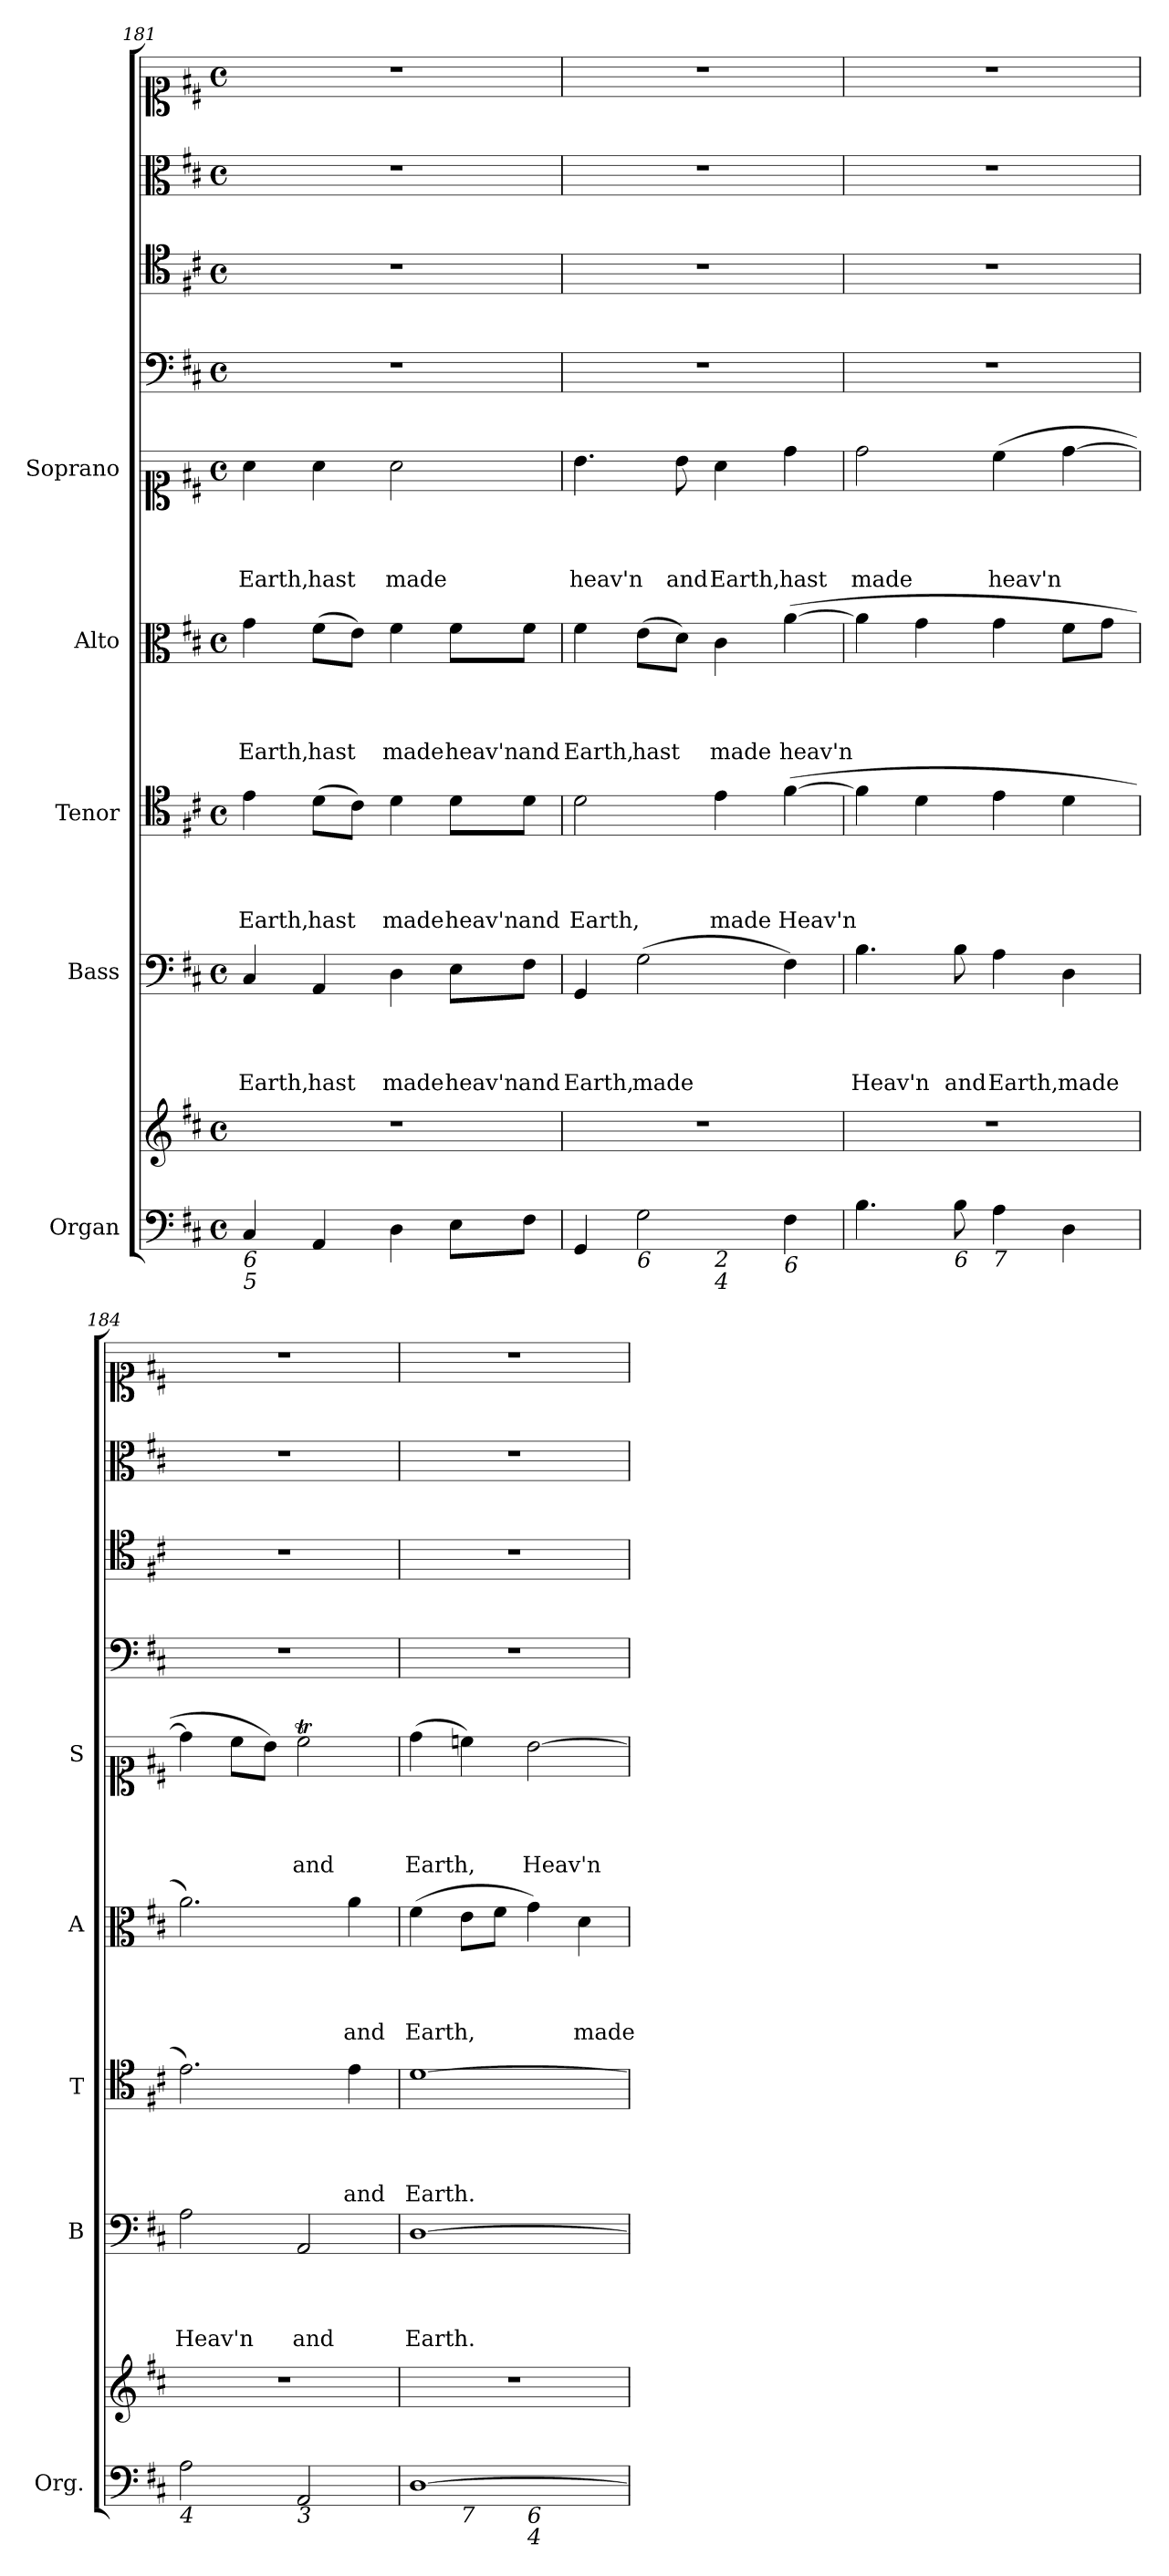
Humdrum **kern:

**kern	**kern	**kern	**text	**text	**text	**text	**kern	**text	**text	**text	**text	**kern	**text	**text	**text	**text	**kern	**text	**text	**text	**text	**kern	**kern	**kern	**kern
*part9	*part9	*part8	*part8	*part8	*part8	*part8	*part7	*part7	*part7	*part7	*part7	*part6	*part6	*part6	*part6	*part6	*part5	*part5	*part5	*part5	*part5	*part4	*part3	*part2	*part1
*staff10	*staff9	*staff8	*staff8	*staff8	*staff8	*staff8	*staff7	*staff7	*staff7	*staff7	*staff7	*staff6	*staff6	*staff6	*staff6	*staff6	*staff5	*staff5	*staff5	*staff5	*staff5	*staff4	*staff3	*staff2	*staff1
*I"Organ	*	*I"Bass	*	*	*	*	*I"Tenor	*	*	*	*	*I"Alto	*	*	*	*	*I"Soprano	*	*	*	*	*	*	*	*
*I'Org.	*	*I'B	*	*	*	*	*I'T	*	*	*	*	*I'A	*	*	*	*	*I'S	*	*	*	*	*	*	*	*
*clefF4	*clefG2	*clefF4	*	*	*	*	*clefC4	*	*	*	*	*clefC3	*	*	*	*	*clefC1	*	*	*	*	*clefF4	*clefC4	*clefC3	*clefC1
*k[f#c#]	*k[f#c#]	*k[f#c#]	*	*	*	*	*k[f#c#]	*	*	*	*	*k[f#c#]	*	*	*	*	*k[f#c#]	*	*	*	*	*k[f#c#]	*k[f#c#]	*k[f#c#]	*k[f#c#]
*D:	*D:	*D:	*	*	*	*	*D:	*	*	*	*	*D:	*	*	*	*	*D:	*	*	*	*	*D:	*D:	*D:	*D:
*M4/4	*M4/4	*M4/4	*	*	*	*	*M4/4	*	*	*	*	*M4/4	*	*	*	*	*M4/4	*	*	*	*	*M4/4	*M4/4	*M4/4	*M4/4
*met(c)	*met(c)	*met(c)	*	*	*	*	*met(c)	*	*	*	*	*met(c)	*	*	*	*	*met(c)	*	*	*	*	*met(c)	*met(c)	*met(c)	*met(c)
=181	=181	=181	=181	=181	=181	=181	=181	=181	=181	=181	=181	=181	=181	=181	=181	=181	=181	=181	=181	=181	=181	=181	=181	=181	=181
!LO:TX:b:i:t=6	!	!	!	!	!	!	!	!	!	!	!	!	!	!	!	!	!	!	!	!	!	!	!	!	!
!LO:TX:b:i:t=5	!	!	!	!	!	!	!	!	!	!	!	!	!	!	!	!	!	!	!	!	!	!	!	!	!
!	!	!	!	!	!	!LO:LY:b	!	!	!	!	!LO:LY:b	!	!	!	!	!LO:LY:b	!	!	!	!	!LO:LY:b	!	!	!	!
4C#/	1r	4C#/	.	.	.	Earth,	4e\	.	.	.	Earth,	4g\	.	.	.	Earth,	4a\	.	.	.	Earth,	1r	1r	1r	1r
!	!	!	!	!	!	!LO:LY:b	!	!	!	!	!LO:LY:b	!	!	!	!	!LO:LY:b	!	!	!	!	!LO:LY:b	!	!	!	!
4AA/	.	4AA/	.	.	.	hast	(>8d\L	.	.	.	hast	(>8f#\L	.	.	.	hast	4a\	.	.	.	hast	.	.	.	.
.	.	.	.	.	.	.	8c#\J)	.	.	.	.	8e\J)	.	.	.	.	.	.	.	.	.	.	.	.	.
!	!	!	!	!	!	!LO:LY:b	!	!	!	!	!LO:LY:b	!	!	!	!	!LO:LY:b	!	!	!	!	!LO:LY:b	!	!	!	!
4D\	.	4D\	.	.	.	made	4d\	.	.	.	made	4f#\	.	.	.	made	2a\	.	.	.	made	.	.	.	.
!	!	!	!	!	!	!LO:LY:b	!	!	!	!	!LO:LY:b	!	!	!	!	!LO:LY:b	!	!	!	!	!	!	!	!	!
8E\L	.	8E\L	.	.	.	heav'n	8d\L	.	.	.	heav'n	8f#\L	.	.	.	heav'n	.	.	.	.	.	.	.	.	.
!	!	!	!	!	!	!LO:LY:b	!	!	!	!	!LO:LY:b	!	!	!	!	!LO:LY:b	!	!	!	!	!	!	!	!	!
8F#\J	.	8F#\J	.	.	.	and	8d\J	.	.	.	and	8f#\J	.	.	.	and	.	.	.	.	.	.	.	.	.
!!LO:LB:g=z
=182	=182	=182	=182	=182	=182	=182	=182	=182	=182	=182	=182	=182	=182	=182	=182	=182	=182	=182	=182	=182	=182	=182	=182	=182	=182
!LO:TX:b:i:t=7	!	!	!	!	!	!	!	!	!	!	!	!	!	!	!	!	!	!	!	!	!	!	!	!	!
!	!	!	!	!	!	!LO:LY:b	!	!	!	!	!LO:LY:b	!	!	!	!	!LO:LY:b	!	!	!	!	!LO:LY:b	!	!	!	!
*^	*	*	*	*	*	*	*	*	*	*	*	*	*	*	*	*	*	*	*	*	*	*	*	*	*
4GG/	2ryy	1r	4GG/	.	.	.	Earth,	2d\	.	.	.	Earth,	4f#\	.	.	.	Earth,	4.b\	.	.	.	heav'n	1r	1r	1r	1r
!LO:TX:b:i:t=6	!	!	!	!	!	!	!	!	!	!	!	!	!	!	!	!	!	!	!	!	!	!	!	!	!	!
!	!	!	!	!	!	!	!LO:LY:b	!	!	!	!	!	!	!	!	!	!LO:LY:b	!	!	!	!	!	!	!	!	!
2G\	.	.	(>2G\	.	.	.	made	.	.	.	.	.	(>8e\L	.	.	.	hast	.	.	.	.	.	.	.	.	.
!	!	!	!	!	!	!	!	!	!	!	!	!	!	!	!	!	!	!	!	!	!	!LO:LY:b	!	!	!	!
.	.	.	.	.	.	.	.	.	.	.	.	.	8d\J)	.	.	.	.	8b\	.	.	.	and	.	.	.	.
!	!LO:TX:b:i:t=2	!	!	!	!	!	!	!	!	!	!	!	!	!	!	!	!	!	!	!	!	!	!	!	!	!
!	!LO:TX:b:i:t=4	!	!	!	!	!	!	!	!	!	!	!	!	!	!	!	!	!	!	!	!	!	!	!	!	!
!	!	!	!	!	!	!	!	!	!	!	!	!LO:LY:b	!	!	!	!	!LO:LY:b	!	!	!	!	!LO:LY:b	!	!	!	!
.	2ryy	.	.	.	.	.	.	4e\	.	.	.	made	4c#\	.	.	.	made	4a\	.	.	.	Earth,	.	.	.	.
!LO:TX:b:i:t=6	!	!	!	!	!	!	!	!	!	!	!	!	!	!	!	!	!	!	!	!	!	!	!	!	!	!
!	!	!	!	!	!	!	!	!	!	!	!	!LO:LY:b	!	!	!	!	!LO:LY:b	!	!	!	!	!LO:LY:b	!	!	!	!
4F#\	.	.	4F#\)	.	.	.	.	(>[4f#\	.	.	.	Heav'n	(>[4a\	.	.	.	heav'n	4dd\	.	.	.	hast	.	.	.	.
=183	=183	=183	=183	=183	=183	=183	=183	=183	=183	=183	=183	=183	=183	=183	=183	=183	=183	=183	=183	=183	=183	=183	=183	=183	=183	=183
!LO:TX:b:i:t=7	!	!	!	!	!	!	!	!	!	!	!	!	!	!	!	!	!	!	!	!	!	!	!	!	!	!
!	!	!	!	!	!	!	!LO:LY:b	!	!	!	!	!	!	!	!	!	!	!	!	!	!	!LO:LY:b	!	!	!	!
*v	*v	*	*	*	*	*	*	*	*	*	*	*	*	*	*	*	*	*	*	*	*	*	*	*	*	*
4.B\	1r	4.B\	.	.	.	Heav'n	4f#\]	.	.	.	.	4a\]	.	.	.	.	2dd\	.	.	.	made	1r	1r	1r	1r
.	.	.	.	.	.	.	4d\	.	.	.	.	4g\	.	.	.	.	.	.	.	.	.	.	.	.	.
!LO:TX:b:i:t=6	!	!	!	!	!	!	!	!	!	!	!	!	!	!	!	!	!	!	!	!	!	!	!	!	!
!	!	!	!	!	!	!LO:LY:b	!	!	!	!	!	!	!	!	!	!	!	!	!	!	!	!	!	!	!
8B\	.	8B\	.	.	.	and	.	.	.	.	.	.	.	.	.	.	.	.	.	.	.	.	.	.	.
!LO:TX:b:i:t=7	!	!	!	!	!	!	!	!	!	!	!	!	!	!	!	!	!	!	!	!	!	!	!	!	!
!	!	!	!	!	!	!LO:LY:b	!	!	!	!	!	!	!	!	!	!	!	!	!	!	!LO:LY:b	!	!	!	!
4A\	.	4A\	.	.	.	Earth,	4e\	.	.	.	.	4g\	.	.	.	.	(>4cc#\	.	.	.	heav'n	.	.	.	.
!	!	!	!	!	!	!LO:LY:b	!	!	!	!	!	!	!	!	!	!	!	!	!	!	!	!	!	!	!
4D\	.	4D\	.	.	.	made	4d\	.	.	.	.	8f#\L	.	.	.	.	[4dd\	.	.	.	.	.	.	.	.
.	.	.	.	.	.	.	.	.	.	.	.	8g\J	.	.	.	.	.	.	.	.	.	.	.	.	.
=184	=184	=184	=184	=184	=184	=184	=184	=184	=184	=184	=184	=184	=184	=184	=184	=184	=184	=184	=184	=184	=184	=184	=184	=184	=184
!LO:TX:b:i:t=4	!	!	!	!	!	!	!	!	!	!	!	!	!	!	!	!	!	!	!	!	!	!	!	!	!
!	!	!	!	!	!	!LO:LY:b	!	!	!	!	!	!	!	!	!	!	!	!	!	!	!	!	!	!	!
2A\	1r	2A\	.	.	.	Heav'n	2.e\)	.	.	.	.	2.a\)	.	.	.	.	4dd\]	.	.	.	.	1r	1r	1r	1r
.	.	.	.	.	.	.	.	.	.	.	.	.	.	.	.	.	8cc#\L	.	.	.	.	.	.	.	.
.	.	.	.	.	.	.	.	.	.	.	.	.	.	.	.	.	8b\J)	.	.	.	.	.	.	.	.
!LO:TX:b:i:t=3	!	!	!	!	!	!	!	!	!	!	!	!	!	!	!	!	!	!	!	!	!	!	!	!	!
!	!	!	!	!	!	!LO:LY:b	!	!	!	!	!	!	!	!	!	!	!	!	!	!	!LO:LY:b	!	!	!	!
2AA/	.	2AA/	.	.	.	and	.	.	.	.	.	.	.	.	.	.	2cc#t\	.	.	.	and	.	.	.	.
!	!	!	!	!	!	!	!	!	!	!	!LO:LY:b	!	!	!	!	!LO:LY:b	!	!	!	!	!	!	!	!	!
.	.	.	.	.	.	.	4e\	.	.	.	and	4a\	.	.	.	and	.	.	.	.	.	.	.	.	.
=185	=185	=185	=185	=185	=185	=185	=185	=185	=185	=185	=185	=185	=185	=185	=185	=185	=185	=185	=185	=185	=185	=185	=185	=185	=185
!LO:TX:b:i:t=8	!	!	!	!	!	!	!	!	!	!	!	!	!	!	!	!	!	!	!	!	!	!	!	!	!
!	!	!	!	!	!	!LO:LY:b	!	!	!	!	!LO:LY:b	!	!	!	!	!LO:LY:b	!	!	!	!	!LO:LY:b	!	!	!	!
*^	*	*	*	*	*	*	*	*	*	*	*	*	*	*	*	*	*	*	*	*	*	*	*	*	*
*	*^	*	*	*	*	*	*	*	*	*	*	*	*	*	*	*	*	*	*	*	*	*	*	*	*	*
[1D	4ryy	2ryy	1r	[1D	.	.	.	Earth.	[1d	.	.	.	Earth.	(>4f#\	.	.	.	Earth,	(>4dd\	.	.	.	Earth,	1r	1r	1r	1r
!	!LO:TX:b:i:t=7	!	!	!	!	!	!	!	!	!	!	!	!	!	!	!	!	!	!	!	!	!	!	!	!	!	!
.	2.ryy	.	.	.	.	.	.	.	.	.	.	.	.	8e\L	.	.	.	.	4ccn\)	.	.	.	.	.	.	.	.
.	.	.	.	.	.	.	.	.	.	.	.	.	.	8f#\J	.	.	.	.	.	.	.	.	.	.	.	.	.
!	!	!LO:TX:b:i:t=6\n4	!	!	!	!	!	!	!	!	!	!	!	!	!	!	!	!	!	!	!	!	!	!	!	!	!
!	!	!	!	!	!	!	!	!	!	!	!	!	!	!	!	!	!	!	!	!	!	!	!LO:LY:b	!	!	!	!
.	.	2ryy	.	.	.	.	.	.	.	.	.	.	.	4g\)	.	.	.	.	[2b\	.	.	.	Heav'n	.	.	.	.
!	!	!	!	!	!	!	!	!	!	!	!	!	!	!	!	!	!	!LO:LY:b	!	!	!	!	!	!	!	!	!
.	.	.	.	.	.	.	.	.	.	.	.	.	.	4d\	.	.	.	made	.	.	.	.	.	.	.	.	.
*v	*v	*v	*	*	*	*	*	*	*	*	*	*	*	*	*	*	*	*	*	*	*	*	*	*	*	*	*
=	=	=	=	=	=	=	=	=	=	=	=	=	=	=	=	=	=	=	=	=	=	=	=	=	=
*-	*-	*-	*-	*-	*-	*-	*-	*-	*-	*-	*-	*-	*-	*-	*-	*-	*-	*-	*-	*-	*-	*-	*-	*-	*-
